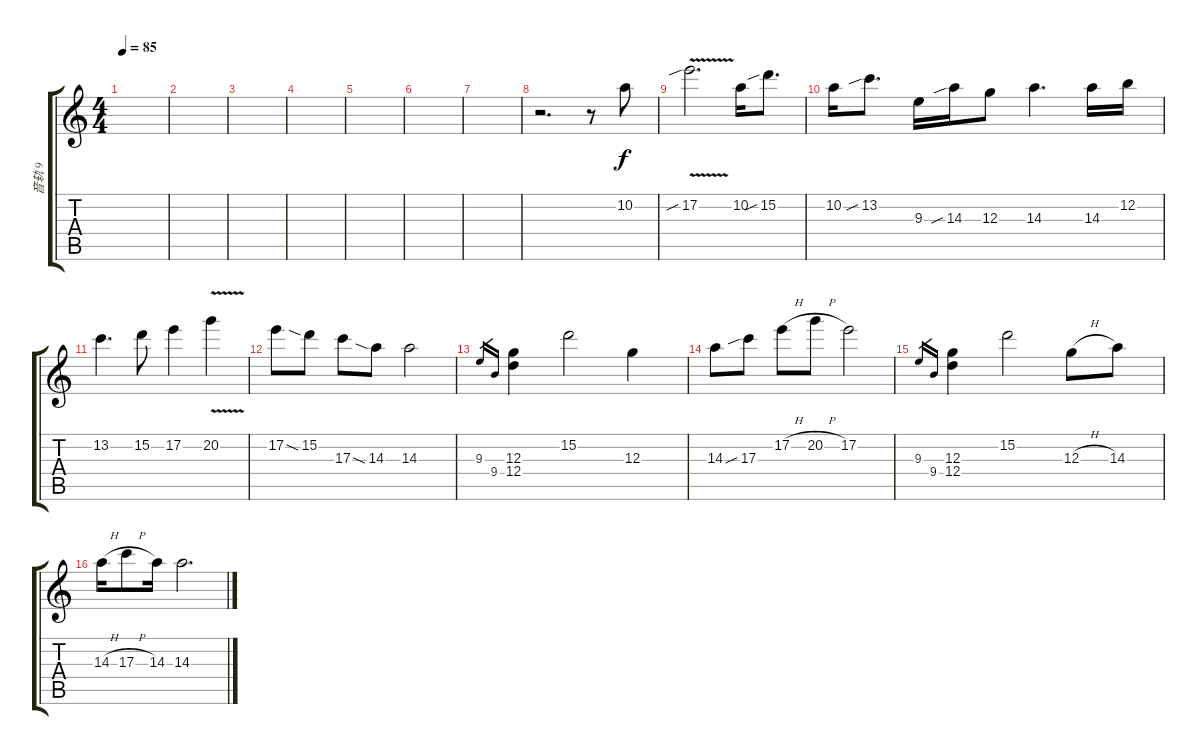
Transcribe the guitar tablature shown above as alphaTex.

\track ("音轨 9" "音轨 9") {instrument overdrivenguitar}
\staff {score tabs}
\tuning (E4 B3 G3 D3 A2 E2) {hide}
\ts (4 4)
\tempo 85
\clef g2
\ks c
|
|
|
|
|
|
|
r.2{d} r.8 10.2.8 |
17.2{v sib}.2{d} 10.2.16 15.2{sib}.8{d} |
10.2.16 13.2{sib}.8{d} 9.3.16 14.3{sib}.16 12.3.8 14.3.4{d} 14.3.16 12.2.16 |
13.2.4{d} 15.2.8 17.2.4 20.2{v}.4 |
17.2.8 15.2{sia}.8 17.3.8 14.3{sia}.8 14.3.2 |
9.3.16{gr} 9.4.16{gr} (12.3 12.4).4 15.2.2 12.3.4 |
14.3.8 17.3{sib}.8 17.2{h}.8 20.2{h}.8 17.2.2 |
9.3.16{gr} 9.4.16{gr} (12.3 12.4).4 15.2.2 12.3{h}.8 14.3.8 |
14.3{h}.16 17.3{h}.8 14.3.16 14.3.2{d}
